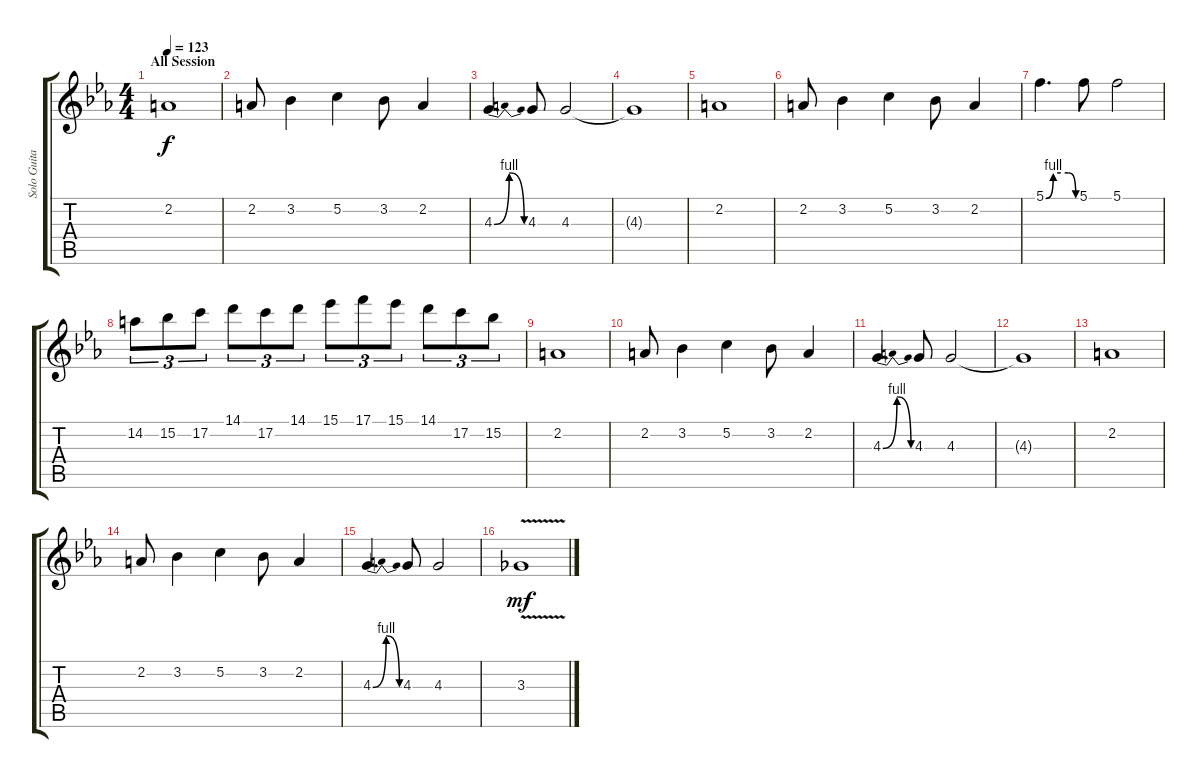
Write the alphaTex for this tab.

\track ("Solo Guitar (Sub)" "Solo Guita") {instrument distortionguitar}
\staff {score tabs}
\tuning (C4 G3 Eb3 Bb2 F2 C2) {hide}
\ts (4 4)
\section ("" "All Session")
\tempo 123
\clef g2
\ks eb
2.2.1{dy f} |
2.2.8 3.2.4 5.2.4 3.2.8 2.2.4 |
4.3{be (bendrelease 0 0 15 4 45 4 60 0)}.4{d} 4.3.8 4.3.2 |
4.3{t}.1 |
2.2.1 |
2.2.8 3.2.4 5.2.4 3.2.8 2.2.4 |
5.1{be (custom 0 0 15 4 30 4 45 4 60 0)}.4{d} 5.1.8 5.1.2 |
14.2.8{tu (3 2)} 15.2.8{tu (3 2)} 17.2.8{tu (3 2)} 14.1.8{tu (3 2)} 17.2.8{tu (3 2)} 14.1.8{tu (3 2)} 15.1.8{tu (3 2)} 17.1.8{tu (3 2)} 15.1.8{tu (3 2)} 14.1.8{tu (3 2)} 17.2.8{tu (3 2)} 15.2.8{tu (3 2)} |
2.2.1 |
2.2.8 3.2.4 5.2.4 3.2.8 2.2.4 |
4.3{be (bendrelease 0 0 15 4 45 4 60 0)}.4{d} 4.3.8 4.3.2 |
4.3{t}.1 |
2.2.1 |
2.2.8 3.2.4 5.2.4 3.2.8 2.2.4 |
4.3{be (bendrelease 0 0 15 4 45 4 60 0)}.4{d} 4.3.8 4.3.2 |
3.3{v}.1{dy mf}
